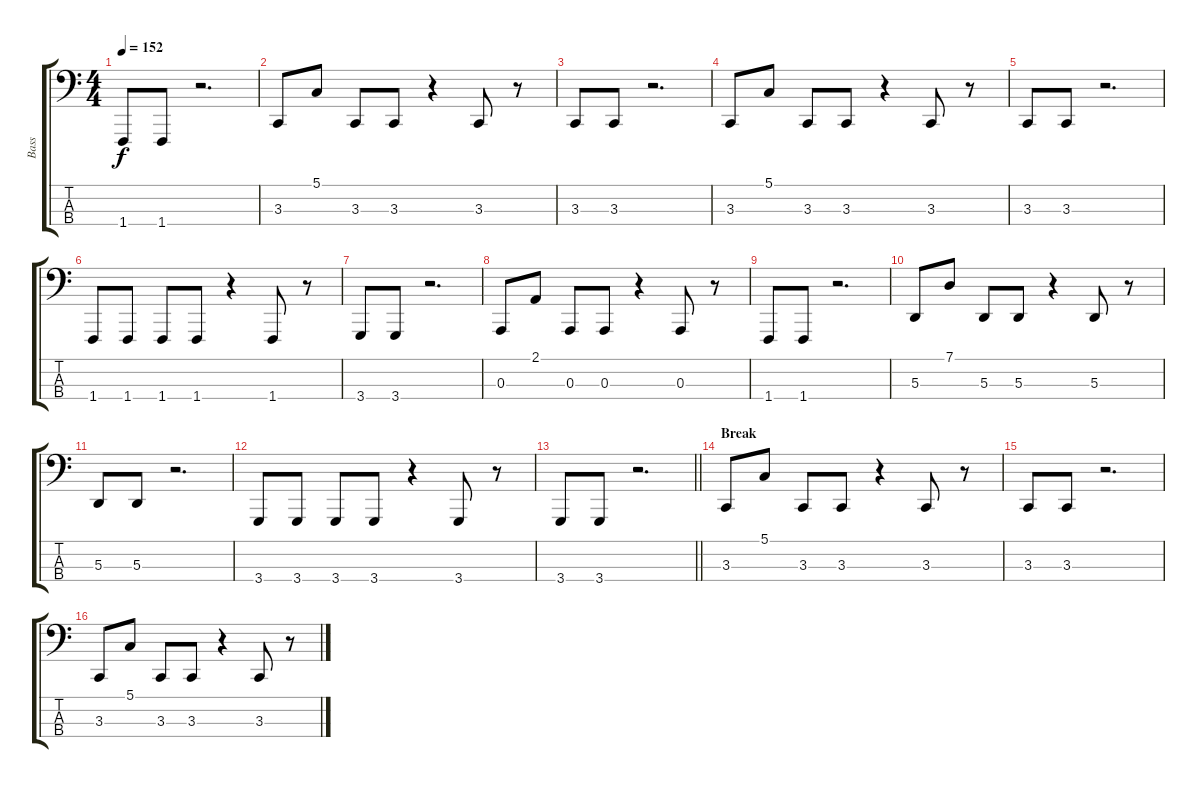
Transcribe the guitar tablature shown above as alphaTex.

\track ("Bass" "Bass") {instrument lead8bassandlead}
\staff {score tabs}
\tuning (G2 D2 A1 E1) {hide}
\ts (4 4)
\tempo 152
\clef f4
\ks c
1.4.8{dy f} 1.4.8 r.2{d} |
3.3.8 5.1.8 3.3.8 3.3.8 r.4 3.3.8 r.8 |
3.3.8 3.3.8 r.2{d} |
3.3.8 5.1.8 3.3.8 3.3.8 r.4 3.3.8 r.8 |
3.3.8 3.3.8 r.2{d} |
1.4.8 1.4.8 1.4.8 1.4.8 r.4 1.4.8 r.8 |
3.4.8 3.4.8 r.2{d} |
0.3.8 2.1.8 0.3.8 0.3.8 r.4 0.3.8 r.8 |
1.4.8 1.4.8 r.2{d} |
5.3.8 7.1.8 5.3.8 5.3.8 r.4 5.3.8 r.8 |
5.3.8 5.3.8 r.2{d} |
3.4.8 3.4.8 3.4.8 3.4.8 r.4 3.4.8 r.8 |
\barLineRight lightlight
3.4.8 3.4.8 r.2{d} |
\section ("" "Break")
3.3.8 5.1.8 3.3.8 3.3.8 r.4 3.3.8 r.8 |
3.3.8 3.3.8 r.2{d} |
3.3.8 5.1.8 3.3.8 3.3.8 r.4 3.3.8 r.8
